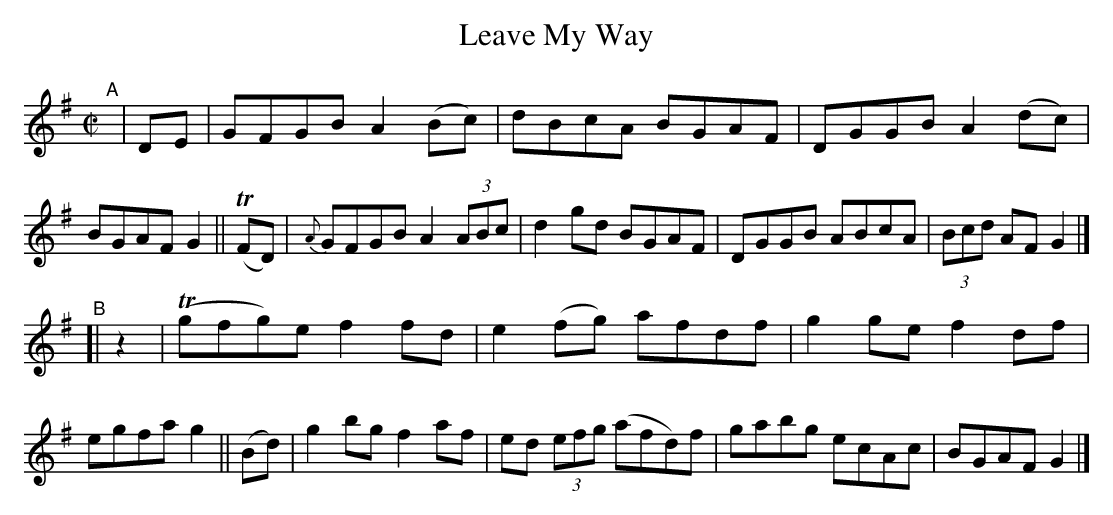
X:1
T: Leave My Way
M: C|
L: 1/8
K: G
"^A"[|]\
 |  DE  | GFGB    A2 (Bc) | dBcA BGAF | DGGB A2(dc) |  BGAF G2 \
||(TFD) | {A}GFGB A2(3ABc | d2gd BGAF | DGGB ABcA   | (3Bcd AFG2 |]
"^B"\
[| z2 | (Tgfg)e f2fd | e2 (fg)   afdf  | g2ge f2df | egfa g2 \
||(Bd)|   g2bg  f2af | ed (3efg (afd)f | gabg ecAc | BGAF G2 |]
